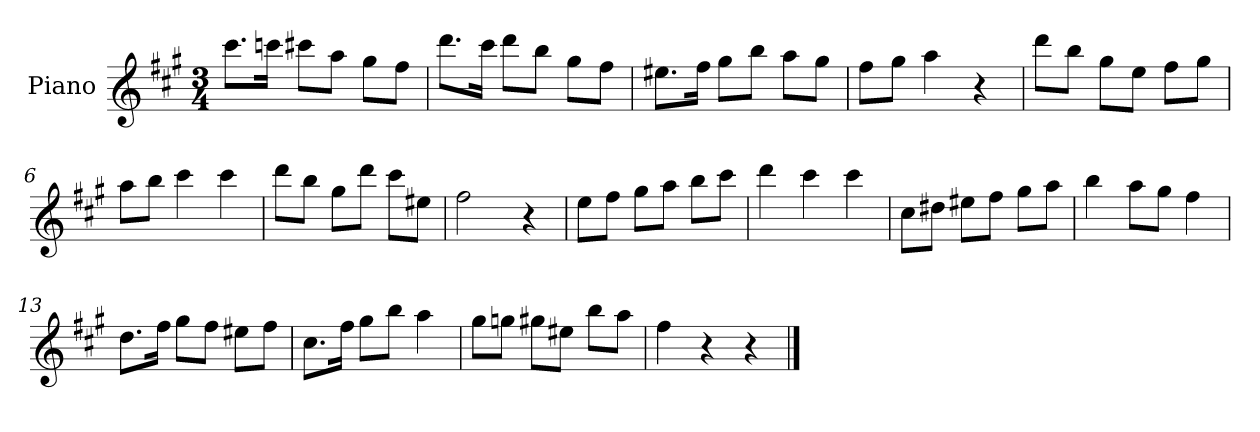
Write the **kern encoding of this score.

**kern
*part1
*staff1
*I"Piano
*I'Pno.
*clefG2
*k[f#c#g#]
*M3/4
*MM120
=1
8.ccc#\L
16cccn\Jk
8ccc#X\L
8aa\J
8gg#\L
8ff#\J
=2
8.ddd\L
16ccc#\Jk
8ddd\L
8bb\J
8gg#\L
8ff#\J
=3
8.ee#X\L
16ff#\Jk
8gg#\L
8bb\J
8aa\L
8gg#\J
=4
8ff#\L
8gg#\J
4aa\
4r
=5
8ddd\L
8bb\J
8gg#\L
8ee\J
8ff#\L
8gg#\J
=6
8aa\L
8bb\J
4ccc#\
4ccc#\
!!LO:LB:g=z
=7
8ddd\L
8bb\J
8gg#\L
8ddd\J
8ccc#\L
8ee#X\J
=8
2ff#\
4r
=9
8ee\L
8ff#\J
8gg#\L
8aa\J
8bb\L
8ccc#\J
=10
4ddd\
4ccc#\
4ccc#\
=11
8cc#\L
8dd#X\J
8ee#X\L
8ff#\J
8gg#\L
8aa\J
=12
4bb\
8aa\L
8gg#\J
4ff#\
=13
8.dd\L
16ff#\Jk
8gg#\L
8ff#\J
8ee#X\L
8ff#\J
!!LO:LB:g=z
=14
8.cc#\L
16ff#\Jk
8gg#\L
8bb\J
4aa\
=15
8gg#\L
8ggn\J
8gg#X\L
8ee#X\J
8bb\L
8aa\J
=16
4ff#\
4r
4r
==
*-
